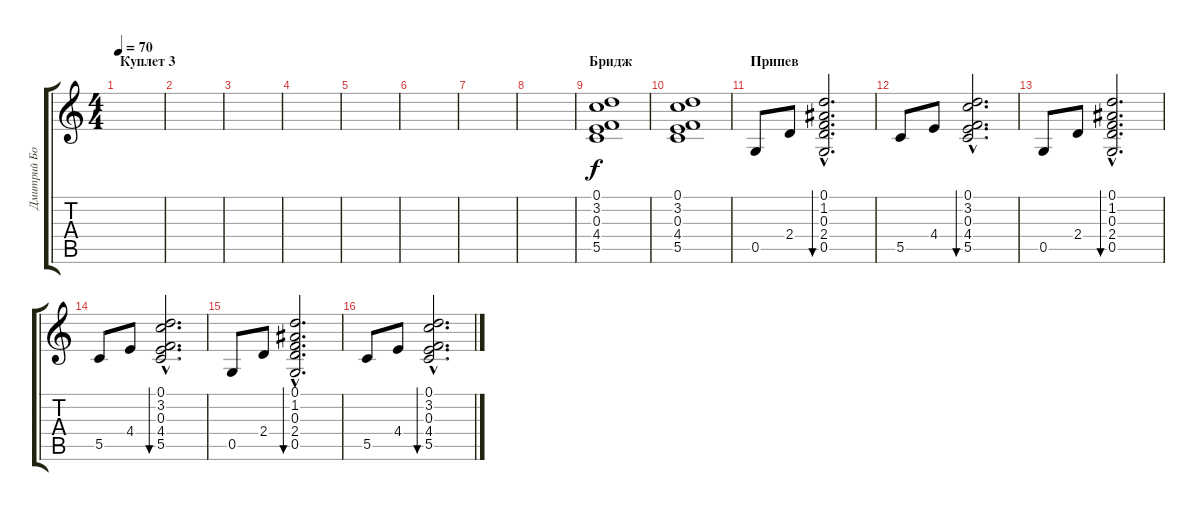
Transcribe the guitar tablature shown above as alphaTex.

\track ("Дмитрий Борисенков" "Дмитрий Бо") {instrument electricguitarclean}
\staff {score tabs}
\tuning (D4 A3 F3 C3 G2 D2) {hide}
\ts (4 4)
\section ("" "Куплет 3")
\tempo 70
\clef g2
\ks c
|
|
|
|
|
|
|
|
\section ("" "Бридж")
(0.1 3.2 0.3 4.4 5.5).1{instrument electricguitarclean} |
(0.1 3.2 0.3 4.4 5.5).1 |
\section ("" "Припев")
0.5.8 2.4.8 (0.1{hac} 1.2{hac} 0.3{hac} 2.4{hac} 0.5{hac}).2{d bu 60} |
5.5.8 4.4.8 (0.1{hac} 3.2{hac} 0.3{hac} 4.4{hac} 5.5{hac}).2{d bu 60} |
0.5.8 2.4.8 (0.1{hac} 1.2{hac} 0.3{hac} 2.4{hac} 0.5{hac}).2{d bu 60} |
5.5.8 4.4.8 (0.1{hac} 3.2{hac} 0.3{hac} 4.4{hac} 5.5{hac}).2{d bu 60} |
0.5.8 2.4.8 (0.1{hac} 1.2{hac} 0.3{hac} 2.4{hac} 0.5{hac}).2{d bu 60} |
5.5.8 4.4.8 (0.1{hac} 3.2{hac} 0.3{hac} 4.4{hac} 5.5{hac}).2{d bu 60}
